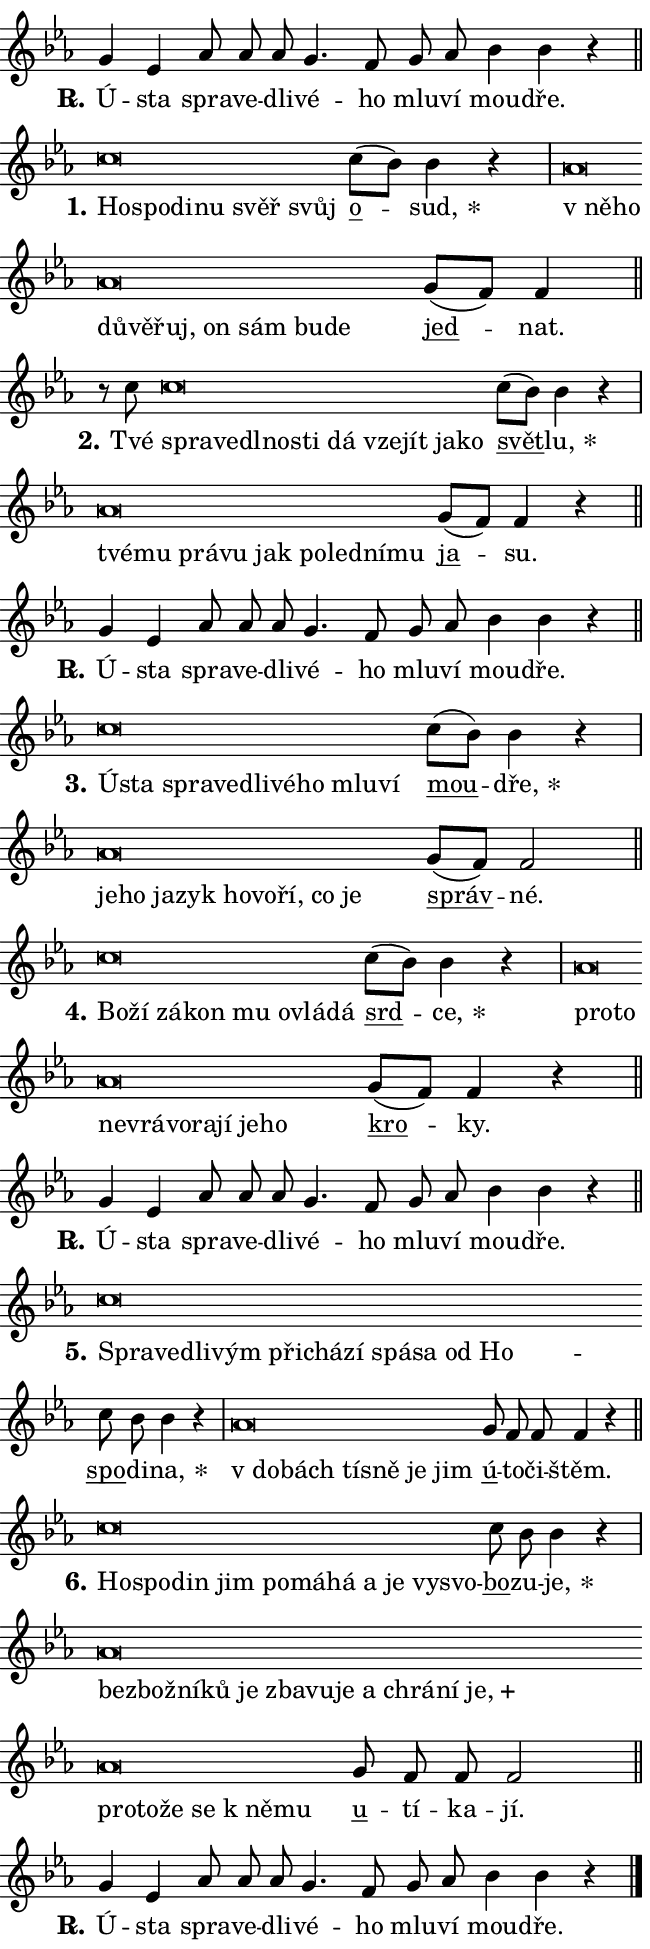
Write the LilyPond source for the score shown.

\version "2.24.0"
\header { tagline = "" }
\paper {
  indent = 0\cm
  top-margin = 0\cm
  right-margin = 0.13\cm % to fit lyric hyphens
  bottom-margin = 0\cm
  left-margin = 0\cm
  paper-width = 11\cm
  page-breaking = #ly:one-page-breaking
  system-system-spacing.basic-distance = #11
  score-system-spacing.basic-distance = #11
  ragged-last = ##f
}


%% Author: Thomas Morley
%% https://lists.gnu.org/archive/html/lilypond-user/2020-05/msg00002.html
#(define (line-position grob)
"Returns position of @var[grob} in current system:
   @code{'start}, if at first time-step
   @code{'end}, if at last time-step
   @code{'middle} otherwise
"
  (let* ((col (ly:item-get-column grob))
         (ln (ly:grob-object col 'left-neighbor))
         (rn (ly:grob-object col 'right-neighbor))
         (col-to-check-left (if (ly:grob? ln) ln col))
         (col-to-check-right (if (ly:grob? rn) rn col))
         (break-dir-left
           (and
             (ly:grob-property col-to-check-left 'non-musical #f)
             (ly:item-break-dir col-to-check-left)))
         (break-dir-right
           (and
             (ly:grob-property col-to-check-right 'non-musical #f)
             (ly:item-break-dir col-to-check-right))))
        (cond ((eqv? 1 break-dir-left) 'start)
              ((eqv? -1 break-dir-right) 'end)
              (else 'middle))))

#(define (tranparent-at-line-position vctor)
  (lambda (grob)
  "Relying on @code{line-position} select the relevant enry from @var{vctor}.
Used to determine transparency,"
    (case (line-position grob)
      ((end) (not (vector-ref vctor 0)))
      ((middle) (not (vector-ref vctor 1)))
      ((start) (not (vector-ref vctor 2))))))

noteHeadBreakVisibility =
#(define-music-function (break-visibility)(vector?)
"Makes @code{NoteHead}s transparent relying on @var{break-visibility}"
#{
  \override NoteHead.transparent =
    #(tranparent-at-line-position break-visibility)
#})

#(define delete-ledgers-for-transparent-note-heads
  (lambda (grob)
    "Reads whether a @code{NoteHead} is transparent.
If so this @code{NoteHead} is removed from @code{'note-heads} from
@var{grob}, which is supposed to be @code{LedgerLineSpanner}.
As a result ledgers are not printed for this @code{NoteHead}"
    (let* ((nhds-array (ly:grob-object grob 'note-heads))
           (nhds-list
             (if (ly:grob-array? nhds-array)
                 (ly:grob-array->list nhds-array)
                 '()))
           ;; Relies on the transparent-property being done before
           ;; Staff.LedgerLineSpanner.after-line-breaking is executed.
           ;; This is fragile ...
           (to-keep
             (remove
               (lambda (nhd)
                 (ly:grob-property nhd 'transparent #f))
               nhds-list)))
      ;; TODO find a better method to iterate over grob-arrays, similiar
      ;; to filter/remove etc for lists
      ;; For now rebuilt from scratch
      (set! (ly:grob-object grob 'note-heads)  '())
      (for-each
        (lambda (nhd)
          (ly:pointer-group-interface::add-grob grob 'note-heads nhd))
        to-keep))))

squashNotes = {
  \override NoteHead.X-extent = #'(-0.2 . 0.2)
  \override NoteHead.Y-extent = #'(-0.75 . 0)
  \override NoteHead.stencil =
    #(lambda (grob)
       (let ((pos (ly:grob-property grob 'staff-position)))
         (begin
           (if (< pos -7) (display "ERROR: Lower brevis then expected\n") (display ""))
           (if (<= pos -6) ly:text-interface::print ly:note-head::print))))
}
unSquashNotes = {
  \revert NoteHead.X-extent
  \revert NoteHead.Y-extent
  \revert NoteHead.stencil
}

hideNotes = \noteHeadBreakVisibility #begin-of-line-visible
unHideNotes = \noteHeadBreakVisibility #all-visible

% work-around for resetting accidentals
% https://lilypond.org/doc/v2.23/Documentation/notation/displaying-rhythms#unmetered-music
cadenzaMeasure = {
  \cadenzaOff
  \partial 1024 s1024
  \cadenzaOn
}

#(define-markup-command (accent layout props text) (markup?)
  "Underline accented syllable"
  (interpret-markup layout props
    #{\markup \override #'(offset . 4.3) \underline { #text }#}))

responsum = \markup \concat {
  "R" \hspace #-1.05 \path #0.1 #'((moveto 0 0.07) (lineto 0.9 0.8)) \hspace #0.05 "."
}

spaceSize = #0.6828661417322834 % exact space size for TeX Gyre Schola

\layout {
  \context {
    \Staff
    \remove "Time_signature_engraver"
    \override LedgerLineSpanner.after-line-breaking = #delete-ledgers-for-transparent-note-heads
  }
  \context {
    \Lyrics {
      \override LyricSpace.minimum-distance = \spaceSize
      \override LyricText.font-name = #"TeX Gyre Schola"
      \override LyricText.font-size = 1
      \override StanzaNumber.font-name = #"TeX Gyre Schola Bold"
      \override StanzaNumber.font-size = 1
    }
  }
  \context {
    \Score 
    \override NoteHead.text =
      #(lambda (grob) 
        (let ((pos (ly:grob-property grob 'staff-position)))
          #{\markup {
            \combine
              \halign #-0.55 \raise #(if (= pos -6) 0 0.5) \override #'(thickness . 2) \draw-line #'(3.2 . 0)
              \musicglyph "noteheads.sM1"
          }#}))
  }
}

% magnetic-lyrics.ily
%
%   written by
%     Jean Abou Samra <jean@abou-samra.fr>
%     Werner Lemberg <wl@gnu.org>
%
%   adapted by
%     Jiri Hon <jiri.hon@gmail.com>
%
% Version 2022-Apr-15

% https://www.mail-archive.com/lilypond-user@gnu.org/msg149350.html

#(define (Left_hyphen_pointer_engraver context)
   "Collect syllable-hyphen-syllable occurrences in lyrics and store
them in properties.  This engraver only looks to the left.  For
example, if the lyrics input is @code{foo -- bar}, it does the
following.

@itemize @bullet
@item
Set the @code{text} property of the @code{LyricHyphen} grob between
@q{foo} and @q{bar} to @code{foo}.

@item
Set the @code{left-hyphen} property of the @code{LyricText} grob with
text @q{foo} to the @code{LyricHyphen} grob between @q{foo} and
@q{bar}.
@end itemize

Use this auxiliary engraver in combination with the
@code{lyric-@/text::@/apply-@/magnetic-@/offset!} hook."
   (let ((hyphen #f)
         (text #f))
     (make-engraver
      (acknowledgers
       ((lyric-syllable-interface engraver grob source-engraver)
        (set! text grob)))
      (end-acknowledgers
       ((lyric-hyphen-interface engraver grob source-engraver)
        ;(when (not (grob::has-interface grob 'lyric-space-interface))
          (set! hyphen grob)));)
      ((stop-translation-timestep engraver)
       (when (and text hyphen)
         (ly:grob-set-object! text 'left-hyphen hyphen))
       (set! text #f)
       (set! hyphen #f)))))

#(define (lyric-text::apply-magnetic-offset! grob)
   "If the space between two syllables is less than the value in
property @code{LyricText@/.details@/.squash-threshold}, move the right
syllable to the left so that it gets concatenated with the left
syllable.

Use this function as a hook for
@code{LyricText@/.after-@/line-@/breaking} if the
@code{Left_@/hyphen_@/pointer_@/engraver} is active."
   (let ((hyphen (ly:grob-object grob 'left-hyphen #f)))
     (when hyphen
       (let ((left-text (ly:spanner-bound hyphen LEFT)))
         (when (grob::has-interface left-text 'lyric-syllable-interface)
           (let* ((common (ly:grob-common-refpoint grob left-text X))
                  (this-x-ext (ly:grob-extent grob common X))
                  (left-x-ext
                   (begin
                     ;; Trigger magnetism for left-text.
                     (ly:grob-property left-text 'after-line-breaking)
                     (ly:grob-extent left-text common X)))
                  ;; `delta` is the gap width between two syllables.
                  (delta (- (interval-start this-x-ext)
                            (interval-end left-x-ext)))
                  (details (ly:grob-property grob 'details))
                  (threshold (assoc-get 'squash-threshold details 0.2)))
             (when (< delta threshold)
               (let* (;; We have to manipulate the input text so that
                      ;; ligatures crossing syllable boundaries are not
                      ;; disabled.  For languages based on the Latin
                      ;; script this is essentially a beautification.
                      ;; However, for non-Western scripts it can be a
                      ;; necessity.
                      (lt (ly:grob-property left-text 'text))
                      (rt (ly:grob-property grob 'text))
                      (is-space (grob::has-interface hyphen 'lyric-space-interface))
                      (space (if is-space " " ""))
                      (extra-delta (if is-space spaceSize 0))
                      ;; Append new syllable.
                      (ltrt-space (if (and (string? lt) (string? rt))
                                (string-append lt space rt)
                                (make-concat-markup (list lt space rt))))
                      ;; Right-align `ltrt` to the right side.
                      (ltrt-space-markup (grob-interpret-markup
                               grob
                               (make-translate-markup
                                (cons (interval-length this-x-ext) 0)
                                (make-right-align-markup ltrt-space)))))
                 (begin
                   ;; Don't print `left-text`.
                   (ly:grob-set-property! left-text 'stencil #f)
                   ;; Set text and stencil (which holds all collected
                   ;; syllables so far) and shift it to the left.
                   (ly:grob-set-property! grob 'text ltrt-space)
                   (ly:grob-set-property! grob 'stencil ltrt-space-markup)
                   (ly:grob-translate-axis! grob (- (- delta extra-delta)) X))))))))))


#(define (lyric-hyphen::displace-bounds-first grob)
   ;; Make very sure this callback isn't triggered too early.
   (let ((left (ly:spanner-bound grob LEFT))
         (right (ly:spanner-bound grob RIGHT)))
     (ly:grob-property left 'after-line-breaking)
     (ly:grob-property right 'after-line-breaking)
     (ly:lyric-hyphen::print grob)))

squashThreshold = #0.4

\layout {
  \context {
    \Lyrics
    \consists #Left_hyphen_pointer_engraver
    \override LyricText.after-line-breaking =
      #lyric-text::apply-magnetic-offset!
    \override LyricHyphen.stencil = #lyric-hyphen::displace-bounds-first
    \override LyricText.details.squash-threshold = \squashThreshold
    \override LyricHyphen.minimum-distance = 0
    \override LyricHyphen.minimum-length = \squashThreshold
  }
}

squashText = \override LyricText.details.squash-threshold = 9999
unSquashText = \override LyricText.details.squash-threshold = \squashThreshold

leftText = \override LyricText.self-alignment-X = #LEFT
unLeftText = \revert LyricText.self-alignment-X

starOffset = #(lambda (grob) 
                (let ((x_offset (ly:self-alignment-interface::aligned-on-x-parent grob)))
                  (if (= x_offset 0) 0 (+ x_offset 1.2))))

star = #(define-music-function (syllable)(string?)
"Append star separator at the end of a syllable"
#{
  \once \override LyricText.X-offset = #starOffset
  \lyricmode { \markup {
    #syllable
    \override #'((font-name . "TeX Gyre Schola Bold")) \hspace #0.2 \lower #0.65 \larger "*"
  } }
#})

starAccent = #(define-music-function (syllable)(string?)
"Append star separator at the end of a syllable and make accent"
#{
  \once \override LyricText.X-offset = #starOffset
  \lyricmode { \markup {
    \accent #syllable
    \override #'((font-name . "TeX Gyre Schola Bold")) \hspace #0.2 \lower #0.65 \larger "*"
  } }
#})

breath = #(define-music-function (syllable)(string?)
"Append breathing indicator at the end of a syllable"
#{
  \lyricmode { \markup { #syllable "+" } }
#})

optionalBreath = #(define-music-function (syllable)(string?)
"Append optional breathing indicator at the end of a syllable"
#{
  \lyricmode { \markup { #syllable "(+)" } }
#})


\score {
    <<
        \new Voice = "melody" { \cadenzaOn \key es \major \relative { g'4 es as8 as as \bar "" g4. f8 \bar "" g as bes4 bes r \cadenzaMeasure \bar "||" \break } }
        \new Lyrics \lyricsto "melody" { \lyricmode { \set stanza = \responsum
Ú -- sta spra -- ve -- dli -- vé -- ho mlu -- ví mou -- dře. } }
    >>
    \layout {}
}

\score {
    <<
        \new Voice = "melody" { \cadenzaOn \key es \major \relative { \squashNotes c''\breve*1/16 \hideNotes \breve*1/16 \bar "" \breve*1/16 \bar "" \breve*1/16 \bar "" \breve*1/16 \breve*1/16 \bar "" \unHideNotes \unSquashNotes \bar "" c8[( bes)] bes4 r \cadenzaMeasure \bar "|" \squashNotes as\breve*1/16 \hideNotes \breve*1/16 \bar "" \breve*1/16 \bar "" \breve*1/16 \bar "" \breve*1/16 \bar "" \breve*1/16 \bar "" \breve*1/16 \bar "" \breve*1/16 \breve*1/16 \bar "" \unHideNotes \unSquashNotes \bar "" g8[( f)] f4 \cadenzaMeasure \bar "||" \break } }
        \new Lyrics \lyricsto "melody" { \lyricmode { \set stanza = "1."
\leftText Ho -- \squashText spo -- di -- nu svěř svůj \unLeftText \unSquashText \markup \accent o -- \star sud, \leftText "v ně" -- \squashText ho dů -- vě -- řuj, on sám bu -- de \unLeftText \unSquashText \markup \accent jed -- nat. } }
    >>
    \layout {}
}

\score {
    <<
        \new Voice = "melody" { \cadenzaOn \key es \major \relative { r8 c''8 \squashNotes c\breve*1/16 \hideNotes \breve*1/16 \bar "" \breve*1/16 \bar "" \breve*1/16 \bar "" \breve*1/16 \bar "" \breve*1/16 \bar "" \breve*1/16 \bar "" \breve*1/16 \bar "" \breve*1/16 \breve*1/16 \bar "" \unHideNotes \unSquashNotes \bar "" c8[( bes)] bes4 r \cadenzaMeasure \bar "|" \squashNotes as\breve*1/16 \hideNotes \breve*1/16 \bar "" \breve*1/16 \bar "" \breve*1/16 \bar "" \breve*1/16 \bar "" \breve*1/16 \bar "" \breve*1/16 \bar "" \breve*1/16 \breve*1/16 \bar "" \unHideNotes \unSquashNotes \bar "" g8[( f)] f4 r \cadenzaMeasure \bar "||" \break } }
        \new Lyrics \lyricsto "melody" { \lyricmode { \set stanza = "2."
Tvé \leftText spra -- \squashText ve -- dl -- no -- sti dá vze -- jít ja -- ko \unLeftText \unSquashText \markup \accent svět -- \star lu, \leftText tvé -- \squashText mu prá -- vu jak po -- led -- ní -- mu \unLeftText \unSquashText \markup \accent ja -- su. } }
    >>
    \layout {}
}

\score {
    <<
        \new Voice = "melody" { \cadenzaOn \key es \major \relative { g'4 es as8 as as \bar "" g4. f8 \bar "" g as bes4 bes r \cadenzaMeasure \bar "||" \break } }
        \new Lyrics \lyricsto "melody" { \lyricmode { \set stanza = \responsum
Ú -- sta spra -- ve -- dli -- vé -- ho mlu -- ví mou -- dře. } }
    >>
    \layout {}
}

\score {
    <<
        \new Voice = "melody" { \cadenzaOn \key es \major \relative { \squashNotes c''\breve*1/16 \hideNotes \breve*1/16 \bar "" \breve*1/16 \bar "" \breve*1/16 \bar "" \breve*1/16 \bar "" \breve*1/16 \bar "" \breve*1/16 \bar "" \breve*1/16 \breve*1/16 \bar "" \unHideNotes \unSquashNotes \bar "" c8[( bes)] bes4 r \cadenzaMeasure \bar "|" \squashNotes as\breve*1/16 \hideNotes \breve*1/16 \bar "" \breve*1/16 \bar "" \breve*1/16 \bar "" \breve*1/16 \bar "" \breve*1/16 \bar "" \breve*1/16 \bar "" \breve*1/16 \breve*1/16 \bar "" \unHideNotes \unSquashNotes \bar "" g8[( f)] f2 \cadenzaMeasure \bar "||" \break } }
        \new Lyrics \lyricsto "melody" { \lyricmode { \set stanza = "3."
\leftText Ú -- \squashText sta spra -- ve -- dli -- vé -- ho mlu -- ví \unLeftText \unSquashText \markup \accent mou -- \star dře, \leftText je -- \squashText ho ja -- zyk ho -- vo -- ří, co je \unLeftText \unSquashText \markup \accent správ -- né. } }
    >>
    \layout {}
}

\score {
    <<
        \new Voice = "melody" { \cadenzaOn \key es \major \relative { \squashNotes c''\breve*1/16 \hideNotes \breve*1/16 \bar "" \breve*1/16 \bar "" \breve*1/16 \bar "" \breve*1/16 \bar "" \breve*1/16 \breve*1/16 \bar "" \unHideNotes \unSquashNotes \bar "" c8[( bes)] bes4 r \cadenzaMeasure \bar "|" \squashNotes as\breve*1/16 \hideNotes \breve*1/16 \bar "" \breve*1/16 \bar "" \breve*1/16 \bar "" \breve*1/16 \bar "" \breve*1/16 \bar "" \breve*1/16 \bar "" \breve*1/16 \breve*1/16 \bar "" \unHideNotes \unSquashNotes \bar "" g8[( f)] f4 r \cadenzaMeasure \bar "||" \break } }
        \new Lyrics \lyricsto "melody" { \lyricmode { \set stanza = "4."
\leftText Bo -- \squashText ží zá -- kon mu ovlá -- dá \unLeftText \unSquashText \markup \accent srd -- \star ce, \leftText pro -- \squashText to ne -- vrá -- vo -- ra -- jí je -- ho \unLeftText \unSquashText \markup \accent kro -- ky. } }
    >>
    \layout {}
}

\score {
    <<
        \new Voice = "melody" { \cadenzaOn \key es \major \relative { g'4 es as8 as as \bar "" g4. f8 \bar "" g as bes4 bes r \cadenzaMeasure \bar "||" \break } }
        \new Lyrics \lyricsto "melody" { \lyricmode { \set stanza = \responsum
Ú -- sta spra -- ve -- dli -- vé -- ho mlu -- ví mou -- dře. } }
    >>
    \layout {}
}

\score {
    <<
        \new Voice = "melody" { \cadenzaOn \key es \major \relative { \squashNotes c''\breve*1/16 \hideNotes \breve*1/16 \bar "" \breve*1/16 \bar "" \breve*1/16 \bar "" \breve*1/16 \bar "" \breve*1/16 \bar "" \breve*1/16 \bar "" \breve*1/16 \bar "" \breve*1/16 \bar "" \breve*1/16 \breve*1/16 \bar "" \unHideNotes \unSquashNotes \bar "" c8 bes bes4 r \cadenzaMeasure \bar "|" \squashNotes as\breve*1/16 \hideNotes \breve*1/16 \bar "" \breve*1/16 \bar "" \breve*1/16 \bar "" \breve*1/16 \breve*1/16 \bar "" \unHideNotes \unSquashNotes \bar "" g8 f f f4 r \cadenzaMeasure \bar "||" \break } }
        \new Lyrics \lyricsto "melody" { \lyricmode { \set stanza = "5."
\leftText Spra -- \squashText ve -- dli -- vým při -- chá -- zí spá -- sa od Ho -- \unLeftText \unSquashText \markup \accent spo -- di -- \star na, \leftText "v do" -- \squashText bách tí -- sně je jim \unLeftText \unSquashText \markup \accent ú -- to -- či -- štěm. } }
    >>
    \layout {}
}

\score {
    <<
        \new Voice = "melody" { \cadenzaOn \key es \major \relative { \squashNotes c''\breve*1/16 \hideNotes \breve*1/16 \bar "" \breve*1/16 \bar "" \breve*1/16 \bar "" \breve*1/16 \bar "" \breve*1/16 \bar "" \breve*1/16 \bar "" \breve*1/16 \bar "" \breve*1/16 \bar "" \breve*1/16 \breve*1/16 \bar "" \unHideNotes \unSquashNotes \bar "" c8 bes bes4 r \cadenzaMeasure \bar "|" \squashNotes as\breve*1/16 \hideNotes \breve*1/16 \bar "" \breve*1/16 \bar "" \breve*1/16 \bar "" \breve*1/16 \bar "" \breve*1/16 \bar "" \breve*1/16 \bar "" \breve*1/16 \bar "" \breve*1/16 \bar "" \breve*1/16 \bar "" \breve*1/16 \bar "" \breve*1/16 \bar "" \breve*1/16 \bar "" \breve*1/16 \bar "" \breve*1/16 \bar "" \breve*1/16 \bar "" \breve*1/16 \breve*1/16 \bar "" \unHideNotes \unSquashNotes \bar "" g8 f f f2 \cadenzaMeasure \bar "||" \break } }
        \new Lyrics \lyricsto "melody" { \lyricmode { \set stanza = "6."
\leftText Ho -- \squashText spo -- din jim po -- má -- há a je vy -- svo -- \unLeftText \unSquashText \markup \accent bo -- zu -- \star je, \leftText bez -- \squashText bož -- ní -- ků je zba -- vu -- je a chrá -- ní \breath "je," pro -- to -- že se "k ně" -- mu \unLeftText \unSquashText \markup \accent u -- tí -- ka -- jí. } }
    >>
    \layout {}
}

\score {
    <<
        \new Voice = "melody" { \cadenzaOn \key es \major \relative { g'4 es as8 as as \bar "" g4. f8 \bar "" g as bes4 bes r \cadenzaMeasure \bar "||" \break } \bar "|." }
        \new Lyrics \lyricsto "melody" { \lyricmode { \set stanza = \responsum
Ú -- sta spra -- ve -- dli -- vé -- ho mlu -- ví mou -- dře. } }
    >>
    \layout {}
}
